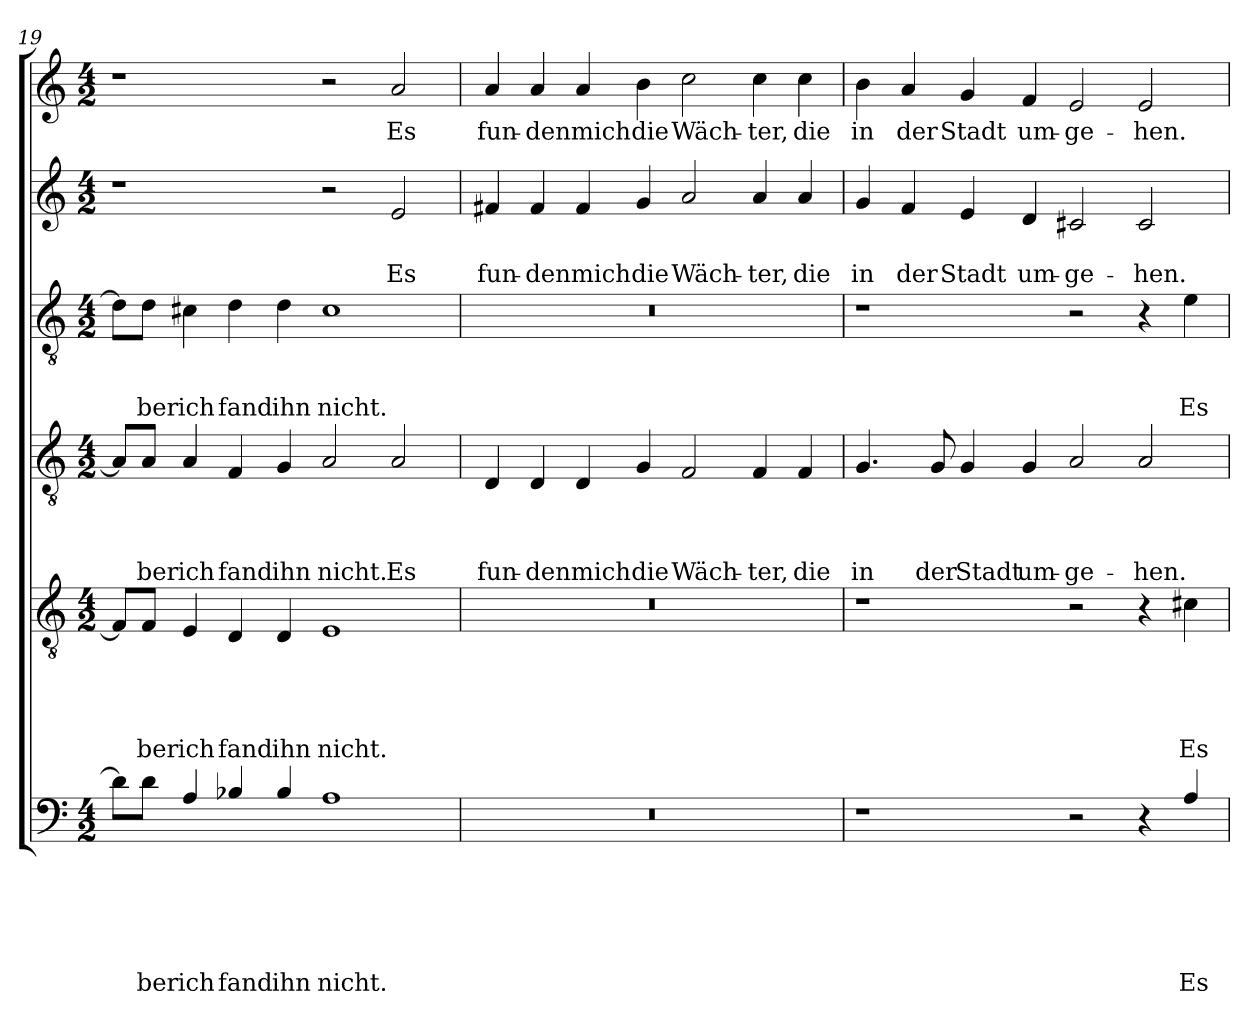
**kern	**text	**text	**text	**text	**text	**text	**kern	**text	**text	**text	**text	**text	**kern	**text	**text	**text	**text	**kern	**text	**text	**text	**kern	**text	**text	**kern	**text
*part6	*part6	*part6	*part6	*part6	*part6	*part6	*part5	*part5	*part5	*part5	*part5	*part5	*part4	*part4	*part4	*part4	*part4	*part3	*part3	*part3	*part3	*part2	*part2	*part2	*part1	*part1
*staff6	*staff6	*staff6	*staff6	*staff6	*staff6	*staff6	*staff5	*staff5	*staff5	*staff5	*staff5	*staff5	*staff4	*staff4	*staff4	*staff4	*staff4	*staff3	*staff3	*staff3	*staff3	*staff2	*staff2	*staff2	*staff1	*staff1
!!LO:LB:g=z
*clefF4	*	*	*	*	*	*	*clefGv2	*	*	*	*	*	*clefGv2	*	*	*	*	*clefGv2	*	*	*	*clefG2	*	*	*clefG2	*
*ITrd8c14	*	*	*	*	*	*	*	*	*	*	*	*	*	*	*	*	*	*	*	*	*	*	*	*	*	*
*k[]	*	*	*	*	*	*	*k[]	*	*	*	*	*	*k[]	*	*	*	*	*k[]	*	*	*	*k[]	*	*	*k[]	*
*C:	*	*	*	*	*	*	*C:	*	*	*	*	*	*C:	*	*	*	*	*C:	*	*	*	*C:	*	*	*C:	*
*M4/2	*	*	*	*	*	*	*M4/2	*	*	*	*	*	*M4/2	*	*	*	*	*M4/2	*	*	*	*M4/2	*	*	*M4/2	*
=19	=19	=19	=19	=19	=19	=19	=19	=19	=19	=19	=19	=19	=19	=19	=19	=19	=19	=19	=19	=19	=19	=19	=19	=19	=19	=19
8D\L]	.	.	.	.	.	.	8F/L]	.	.	.	.	.	8A/L]	.	.	.	.	8d\L]	.	.	.	1r	.	.	1r	.
!	!	!	!	!	!	!LO:LY:b	!	!	!	!	!	!LO:LY:b	!	!	!	!	!LO:LY:b	!	!	!	!LO:LY:b	!	!	!	!	!
8D\J	.	.	.	.	.	-ber	8F/J	.	.	.	.	-ber	8A/J	.	.	.	-ber	8d\J	.	.	-ber	.	.	.	.	.
!	!	!	!	!	!	!LO:LY:b	!	!	!	!	!	!LO:LY:b	!	!	!	!	!LO:LY:b	!	!	!	!LO:LY:b	!	!	!	!	!
4AA/	.	.	.	.	.	ich	4E/	.	.	.	.	ich	4A/	.	.	.	ich	4c#X\	.	.	ich	.	.	.	.	.
!	!	!	!	!	!	!LO:LY:b	!	!	!	!	!	!LO:LY:b	!	!	!	!	!LO:LY:b	!	!	!	!LO:LY:b	!	!	!	!	!
4BB-X/	.	.	.	.	.	fand	4D/	.	.	.	.	fand	4F/	.	.	.	fand	4d\	.	.	fand	.	.	.	.	.
!	!	!	!	!	!	!LO:LY:b	!	!	!	!	!	!LO:LY:b	!	!	!	!	!LO:LY:b	!	!	!	!LO:LY:b	!	!	!	!	!
4BB-/	.	.	.	.	.	ihn	4D/	.	.	.	.	ihn	4G/	.	.	.	ihn	4d\	.	.	ihn	.	.	.	.	.
!	!	!	!	!	!	!LO:LY:b	!	!	!	!	!	!LO:LY:b	!	!	!	!	!LO:LY:b	!	!	!	!LO:LY:b	!	!	!	!	!
1AA	.	.	.	.	.	nicht.	1E	.	.	.	.	nicht.	2A/	.	.	.	nicht.	1c#	.	.	nicht.	2r	.	.	2r	.
!	!	!	!	!	!	!	!	!	!	!	!	!	!	!	!	!	!LO:LY:b	!	!	!	!	!	!	!LO:LY:b	!	!LO:LY:b
.	.	.	.	.	.	.	.	.	.	.	.	.	2A/	.	.	.	Es	.	.	.	.	2e/	.	Es	2a/	Es
=20	=20	=20	=20	=20	=20	=20	=20	=20	=20	=20	=20	=20	=20	=20	=20	=20	=20	=20	=20	=20	=20	=20	=20	=20	=20	=20
!	!	!	!	!	!	!	!	!	!	!	!	!	!	!	!	!	!LO:LY:b	!	!	!	!	!	!	!LO:LY:b	!	!LO:LY:b
0r	.	.	.	.	.	.	0r	.	.	.	.	.	4D/	.	.	.	fun-	0r	.	.	.	4f#X/	.	fun-	4a/	fun-
!	!	!	!	!	!	!	!	!	!	!	!	!	!	!	!	!	!LO:LY:b	!	!	!	!	!	!	!LO:LY:b	!	!LO:LY:b
.	.	.	.	.	.	.	.	.	.	.	.	.	4D/	.	.	.	-den	.	.	.	.	4f#/	.	-den	4a/	-den
!	!	!	!	!	!	!	!	!	!	!	!	!	!	!	!	!	!LO:LY:b	!	!	!	!	!	!	!LO:LY:b	!	!LO:LY:b
.	.	.	.	.	.	.	.	.	.	.	.	.	4D/	.	.	.	mich	.	.	.	.	4f#/	.	mich	4a/	mich
!	!	!	!	!	!	!	!	!	!	!	!	!	!	!	!	!	!LO:LY:b	!	!	!	!	!	!	!LO:LY:b	!	!LO:LY:b
.	.	.	.	.	.	.	.	.	.	.	.	.	4G/	.	.	.	die	.	.	.	.	4g/	.	die	4b\	die
!	!	!	!	!	!	!	!	!	!	!	!	!	!	!	!	!	!LO:LY:b	!	!	!	!	!	!	!LO:LY:b	!	!LO:LY:b
.	.	.	.	.	.	.	.	.	.	.	.	.	2F/	.	.	.	Wäch-	.	.	.	.	2a/	.	Wäch-	2cc\	Wäch-
!	!	!	!	!	!	!	!	!	!	!	!	!	!	!	!	!	!LO:LY:b	!	!	!	!	!	!	!LO:LY:b	!	!LO:LY:b
.	.	.	.	.	.	.	.	.	.	.	.	.	4F/	.	.	.	-ter,	.	.	.	.	4a/	.	-ter,	4cc\	-ter,
!	!	!	!	!	!	!	!	!	!	!	!	!	!	!	!	!	!LO:LY:b	!	!	!	!	!	!	!LO:LY:b	!	!LO:LY:b
.	.	.	.	.	.	.	.	.	.	.	.	.	4F/	.	.	.	die	.	.	.	.	4a/	.	die	4cc\	die
=21	=21	=21	=21	=21	=21	=21	=21	=21	=21	=21	=21	=21	=21	=21	=21	=21	=21	=21	=21	=21	=21	=21	=21	=21	=21	=21
!	!	!	!	!	!	!	!	!	!	!	!	!	!	!	!	!	!LO:LY:b	!	!	!	!	!	!	!LO:LY:b	!	!LO:LY:b
1r	.	.	.	.	.	.	1r	.	.	.	.	.	4.G/	.	.	.	in	1r	.	.	.	4g/	.	in	4b\	in
!	!	!	!	!	!	!	!	!	!	!	!	!	!	!	!	!	!	!	!	!	!	!	!	!LO:LY:b	!	!LO:LY:b
.	.	.	.	.	.	.	.	.	.	.	.	.	.	.	.	.	.	.	.	.	.	4f/	.	der	4a/	der
!	!	!	!	!	!	!	!	!	!	!	!	!	!	!	!	!	!LO:LY:b	!	!	!	!	!	!	!	!	!
.	.	.	.	.	.	.	.	.	.	.	.	.	8G/	.	.	.	der	.	.	.	.	.	.	.	.	.
!	!	!	!	!	!	!	!	!	!	!	!	!	!	!	!	!	!LO:LY:b	!	!	!	!	!	!	!LO:LY:b	!	!LO:LY:b
.	.	.	.	.	.	.	.	.	.	.	.	.	4G/	.	.	.	Stadt	.	.	.	.	4e/	.	Stadt	4g/	Stadt
!	!	!	!	!	!	!	!	!	!	!	!	!	!	!	!	!	!LO:LY:b	!	!	!	!	!	!	!LO:LY:b	!	!LO:LY:b
.	.	.	.	.	.	.	.	.	.	.	.	.	4G/	.	.	.	um-	.	.	.	.	4d/	.	um-	4f/	um-
!	!	!	!	!	!	!	!	!	!	!	!	!	!	!	!	!	!LO:LY:b	!	!	!	!	!	!	!LO:LY:b	!	!LO:LY:b
2r	.	.	.	.	.	.	2r	.	.	.	.	.	2A/	.	.	.	-ge-	2r	.	.	.	2c#X/	.	-ge-	2e/	-ge-
!	!	!	!	!	!	!	!	!	!	!	!	!	!	!	!	!	!LO:LY:b	!	!	!	!	!	!	!LO:LY:b	!	!LO:LY:b
4r	.	.	.	.	.	.	4r	.	.	.	.	.	2A/	.	.	.	-hen.	4r	.	.	.	2c#/	.	-hen.	2e/	-hen.
!	!	!	!	!	!	!LO:LY:b	!	!	!	!	!	!LO:LY:b	!	!	!	!	!	!	!	!	!LO:LY:b	!	!	!	!	!
4AA/	.	.	.	.	.	Es	4c#X\	.	.	.	.	Es	.	.	.	.	.	4e\	.	.	Es	.	.	.	.	.
=	=	=	=	=	=	=	=	=	=	=	=	=	=	=	=	=	=	=	=	=	=	=	=	=	=	=
*-	*-	*-	*-	*-	*-	*-	*-	*-	*-	*-	*-	*-	*-	*-	*-	*-	*-	*-	*-	*-	*-	*-	*-	*-	*-	*-
